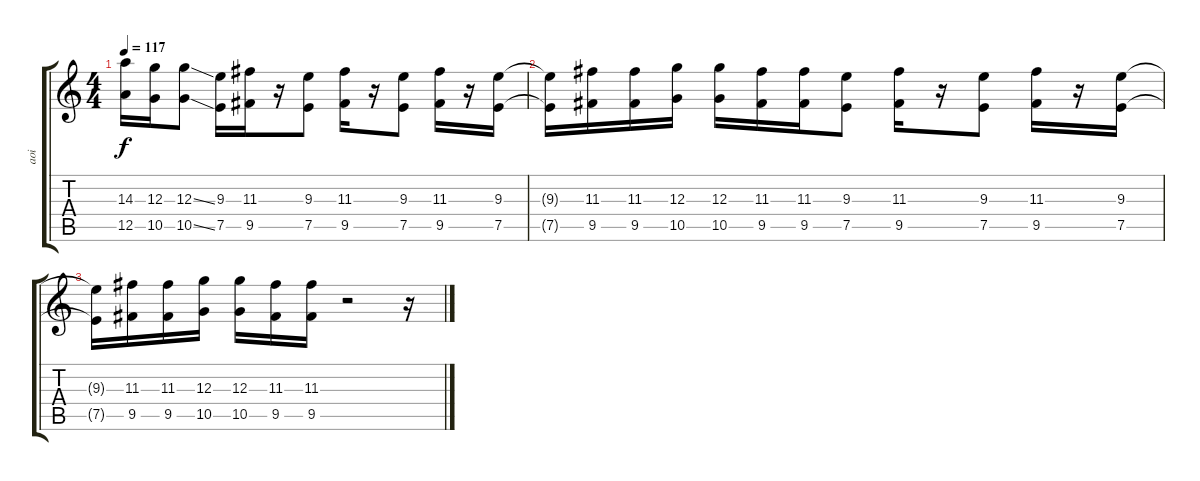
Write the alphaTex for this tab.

\track ("aoi" "aoi") {instrument acousticguitarsteel}
\staff {score tabs}
\tuning (E4 B3 G3 D3 A2 E2) {hide}
\ts (4 4)
\tempo 117
\clef g2
\ks c
(14.3{t} 12.5{t}).16{dy f} (12.3 10.5).16 (12.3{ss} 10.5{ss}).8 (9.3 7.5).16 (11.3 9.5).16 r.16 (9.3 7.5).8 (11.3 9.5).16 r.16 (9.3 7.5).8 (11.3 9.5).16 r.16 (9.3 7.5).16 |
(9.3{t} 7.5{t}).16 (11.3 9.5).16 (11.3 9.5).16 (12.3 10.5).16 (12.3 10.5).16 (11.3 9.5).16 (11.3 9.5).16 (9.3 7.5).8 (11.3 9.5).16 r.16 (9.3 7.5).8 (11.3 9.5).16 r.16 (9.3 7.5).16 |
(9.3{t} 7.5{t}).16 (11.3 9.5).16 (11.3 9.5).16 (12.3 10.5).16 (12.3 10.5).16 (11.3 9.5).16 (11.3 9.5).16 r.2 r.16
